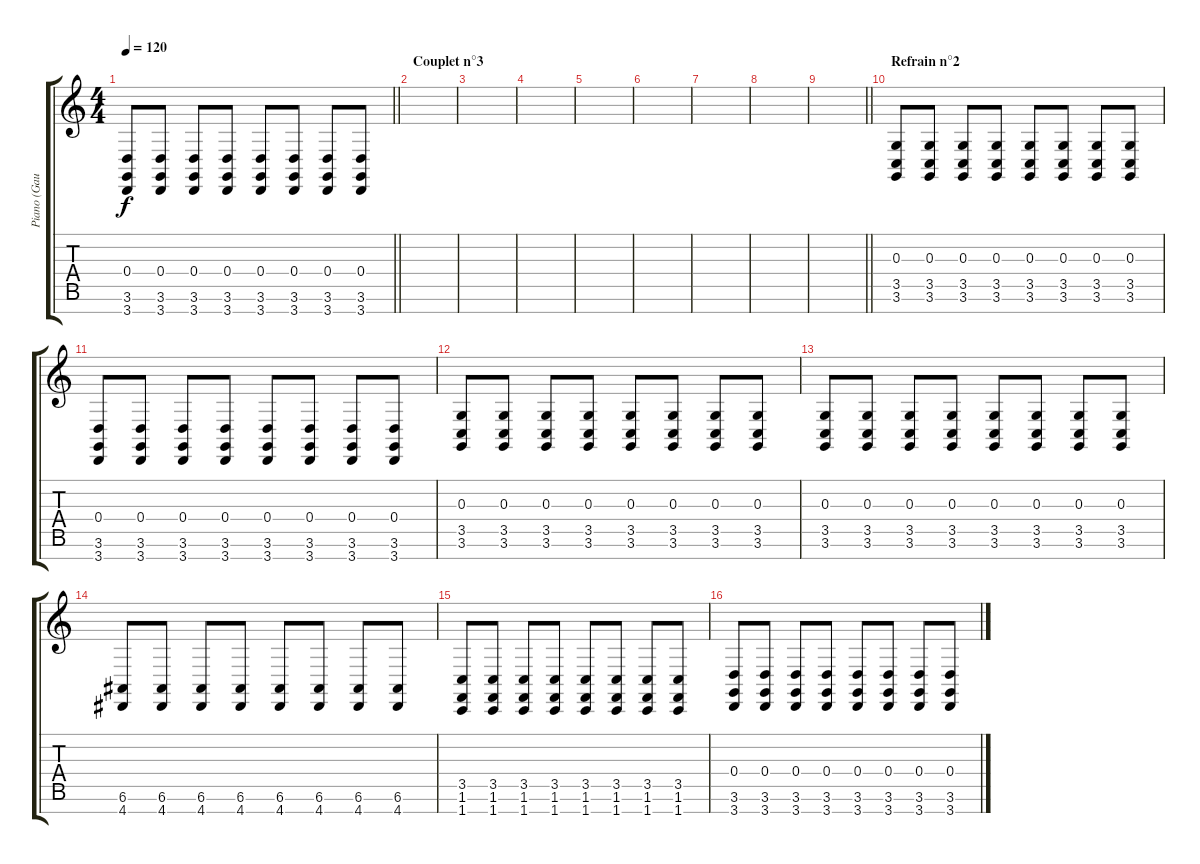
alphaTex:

\track ("Piano (Gauche Moyenne)" "Piano (Gau") {instrument acousticgrandpiano}
\staff {score tabs}
\tuning (E4 B3 G3 D3 A2 E2 B1) {hide}
\ts (4 4)
\tempo 120
\clef g2
\barLineRight lightlight
\ks c
(0.4 3.6 3.7).8{dy f} (0.4 3.6 3.7).8 (0.4 3.6 3.7).8 (0.4 3.6 3.7).8 (0.4 3.6 3.7).8 (0.4 3.6 3.7).8 (0.4 3.6 3.7).8 (0.4 3.6 3.7).8 |
\section ("" "Couplet n°3")
|
|
|
|
|
|
|
\barLineRight lightlight
|
\section ("" "Refrain n°2")
(0.3 3.5 3.6).8 (0.3 3.5 3.6).8 (0.3 3.5 3.6).8 (0.3 3.5 3.6).8 (0.3 3.5 3.6).8 (0.3 3.5 3.6).8 (0.3 3.5 3.6).8 (0.3 3.5 3.6).8 |
(0.4 3.6 3.7).8 (0.4 3.6 3.7).8 (0.4 3.6 3.7).8 (0.4 3.6 3.7).8 (0.4 3.6 3.7).8 (0.4 3.6 3.7).8 (0.4 3.6 3.7).8 (0.4 3.6 3.7).8 |
(0.3 3.5 3.6).8 (0.3 3.5 3.6).8 (0.3 3.5 3.6).8 (0.3 3.5 3.6).8 (0.3 3.5 3.6).8 (0.3 3.5 3.6).8 (0.3 3.5 3.6).8 (0.3 3.5 3.6).8 |
(0.3 3.5 3.6).8 (0.3 3.5 3.6).8 (0.3 3.5 3.6).8 (0.3 3.5 3.6).8 (0.3 3.5 3.6).8 (0.3 3.5 3.6).8 (0.3 3.5 3.6).8 (0.3 3.5 3.6).8 |
(6.6 4.7).8 (6.6 4.7).8 (6.6 4.7).8 (6.6 4.7).8 (6.6 4.7).8 (6.6 4.7).8 (6.6 4.7).8 (6.6 4.7).8 |
(3.5 1.6 1.7).8 (3.5 1.6 1.7).8 (3.5 1.6 1.7).8 (3.5 1.6 1.7).8 (3.5 1.6 1.7).8 (3.5 1.6 1.7).8 (3.5 1.6 1.7).8 (3.5 1.6 1.7).8 |
(0.4 3.6 3.7).8 (0.4 3.6 3.7).8 (0.4 3.6 3.7).8 (0.4 3.6 3.7).8 (0.4 3.6 3.7).8 (0.4 3.6 3.7).8 (0.4 3.6 3.7).8 (0.4 3.6 3.7).8
